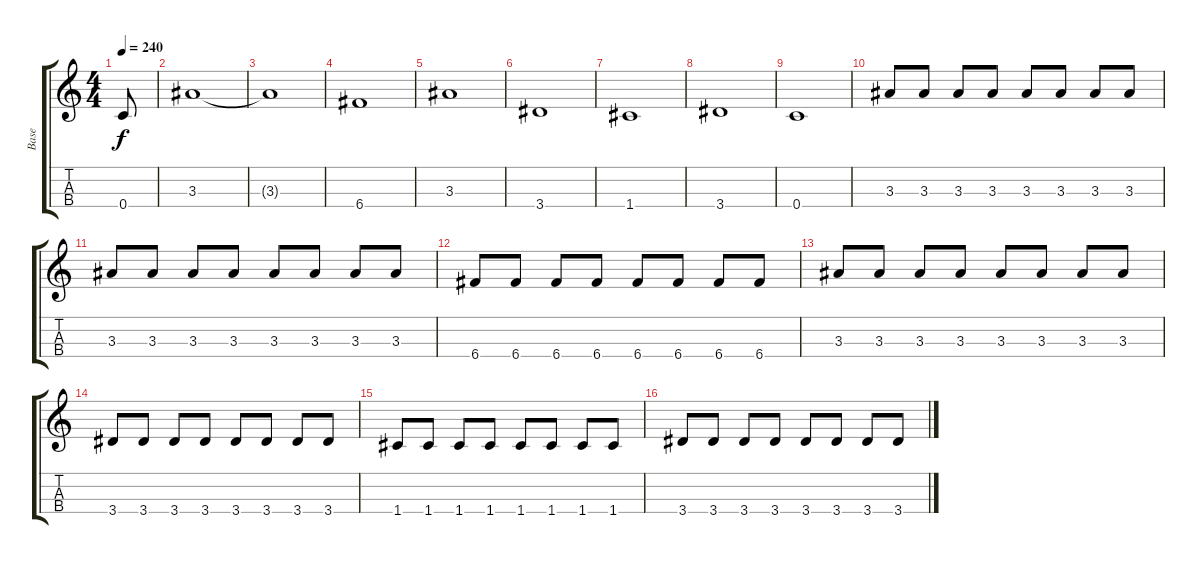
\track ("Base" "Base") {instrument electricbasspick}
\staff {score tabs}
\tuning (F4 C4 G3 C3) {hide}
\ts (4 4)
\tempo 240
\clef g2
\ks c
0.4.8{dy f} |
3.3.1 |
3.3{t}.1 |
6.4.1 |
3.3.1 |
3.4.1 |
1.4.1 |
3.4.1 |
0.4.1 |
3.3.8 3.3.8 3.3.8 3.3.8 3.3.8 3.3.8 3.3.8 3.3.8 |
3.3.8 3.3.8 3.3.8 3.3.8 3.3.8 3.3.8 3.3.8 3.3.8 |
6.4.8 6.4.8 6.4.8 6.4.8 6.4.8 6.4.8 6.4.8 6.4.8 |
3.3.8 3.3.8 3.3.8 3.3.8 3.3.8 3.3.8 3.3.8 3.3.8 |
3.4.8 3.4.8 3.4.8 3.4.8 3.4.8 3.4.8 3.4.8 3.4.8 |
1.4.8 1.4.8 1.4.8 1.4.8 1.4.8 1.4.8 1.4.8 1.4.8 |
3.4.8 3.4.8 3.4.8 3.4.8 3.4.8 3.4.8 3.4.8 3.4.8
